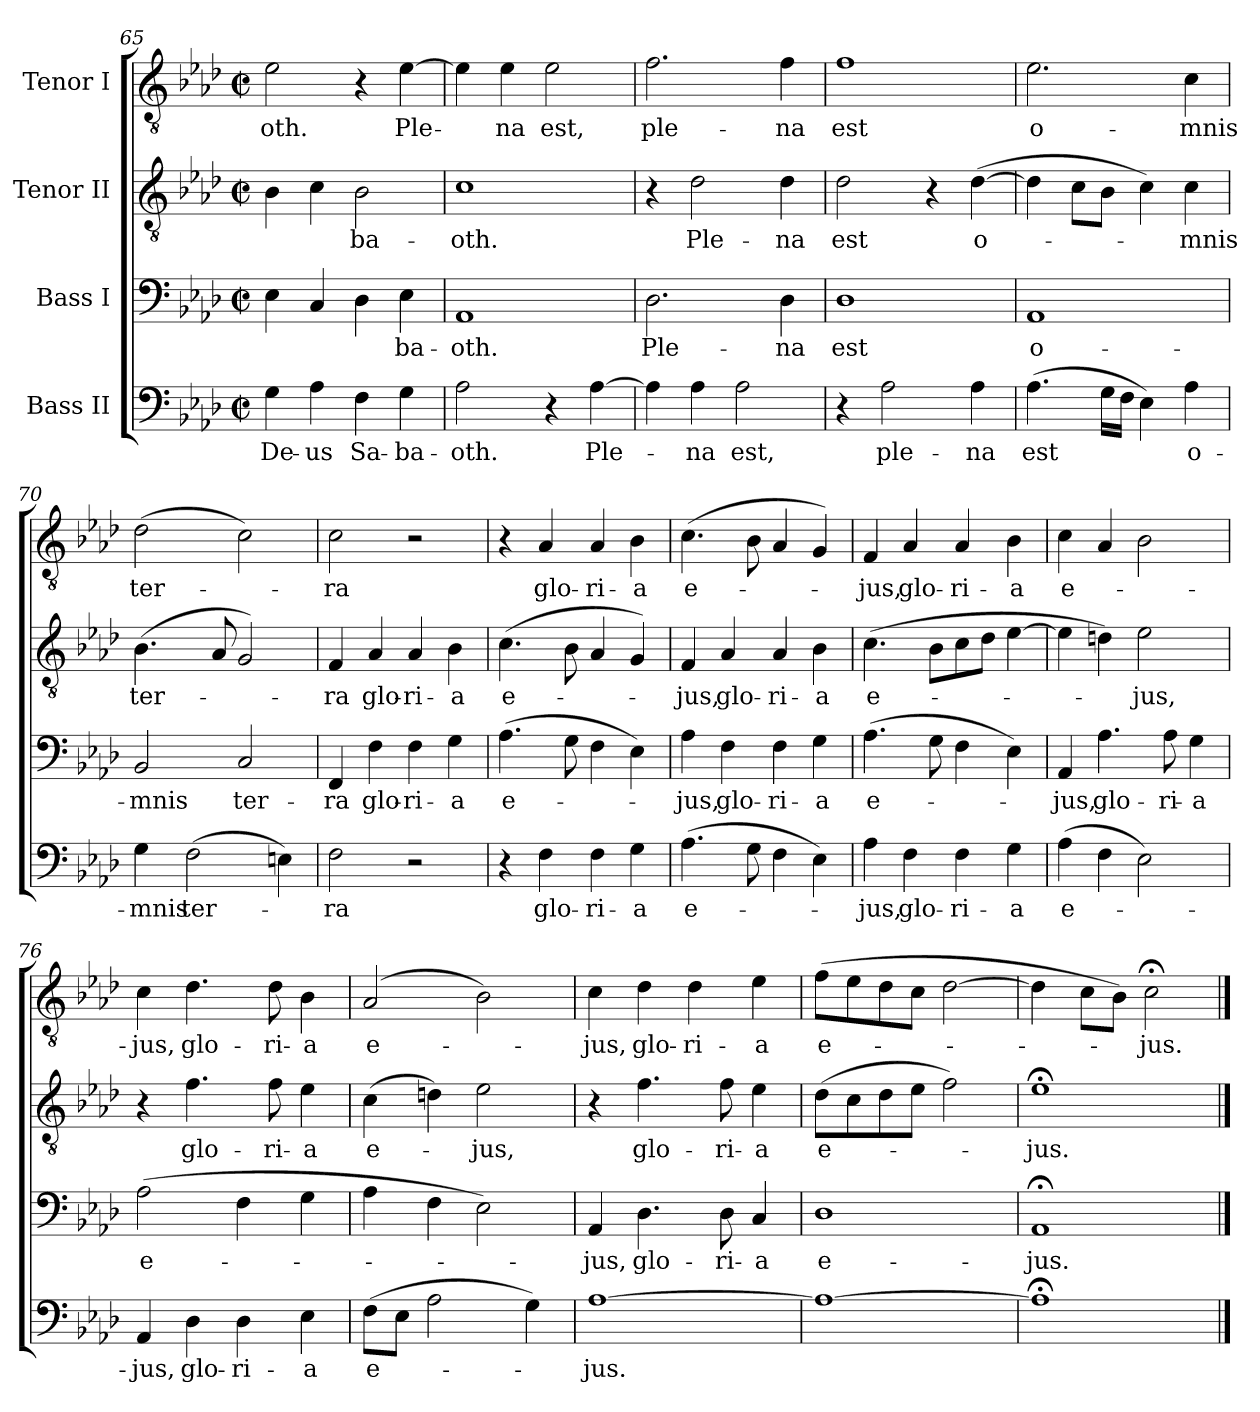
**kern	**text	**kern	**text	**kern	**text	**kern	**text
*part4	*part4	*part3	*part3	*part2	*part2	*part1	*part1
*staff4	*staff4	*staff3	*staff3	*staff2	*staff2	*staff1	*staff1
*I"Bass II	*	*I"Bass I	*	*I"Tenor II	*	*I"Tenor I	*
*clefF4	*	*clefF4	*	*clefGv2	*	*clefGv2	*
*k[b-e-a-d-]	*	*k[b-e-a-d-]	*	*k[b-e-a-d-]	*	*k[b-e-a-d-]	*
*A-:	*	*A-:	*	*A-:	*	*A-:	*
*M2/2	*	*M2/2	*	*M2/2	*	*M2/2	*
*met(c|)	*	*met(c|)	*	*met(c|)	*	*met(c|)	*
=65	=65	=65	=65	=65	=65	=65	=65
4G\	De-	4E-\	.	4B-\	.	2e-\	-oth.
4A-\	-us	4C/	.	4c\	.	.	.
4F\	Sa-	4D-\	.	2B-\	-ba-	4r	.
4G\	-ba-	4E-\	-ba-	.	.	[4e-\	Ple-
!!LO:LB:g=z
=66	=66	=66	=66	=66	=66	=66	=66
2A-\	-oth.	1AA-	-oth.	1c	-oth.	4e-\]	-­
.	.	.	.	.	.	4e-\	na
4r	.	.	.	.	.	2e-\	est,
[4A-\	Ple-	.	.	.	.	.	.
=67	=67	=67	=67	=67	=67	=67	=67
4A-\]	.	2.D-\	Ple-	4r	.	2.f\	ple-
4A-\	-na	.	.	2d-\	Ple-	.	.
2A-\	est,	.	.	.	.	.	.
.	.	4D-\	-na	4d-\	-na	4f\	-na
=68	=68	=68	=68	=68	=68	=68	=68
4r	.	1D-	est	2d-\	est	1f	est
2A-\	ple-	.	.	.	.	.	.
.	.	.	.	4r	.	.	.
4A-\	-na	.	.	([4d-\	o-	.	.
=69	=69	=69	=69	=69	=69	=69	=69
(4.A-\	est	1AA-	o-	4d-\]	.	2.e-\	o-
.	.	.	.	8c\L	.	.	.
16G\LL	.	.	.	8B-\J	.	.	.
16F\JJ	.	.	.	.	.	.	.
4E-\)	.	.	.	4c\)	.	.	.
4A-\	o-	.	.	4c\	-mnis	4c\	-mnis
=70	=70	=70	=70	=70	=70	=70	=70
4G\	-mnis	2BB-/	-mnis	(4.B-\	ter-	(2d-\	ter-
(2F\	ter-	.	.	.	.	.	.
.	.	.	.	8A-/	.	.	.
.	.	2C/	ter-	2G/)	.	2c\)	.
4En\)	.	.	.	.	.	.	.
!!LO:PB:g=z
=71	=71	=71	=71	=71	=71	=71	=71
2F\	-ra	4FF/	-ra	4F/	-ra	2c\	-ra
.	.	4F\	glo-	4A-/	glo-	.	.
2r	.	4F\	-ri-	4A-/	-ri-	2r	.
.	.	4G\	-a	4B-\	-a	.	.
=72	=72	=72	=72	=72	=72	=72	=72
4r	.	(4.A-\	e-	(4.c\	e-	4r	.
4F\	glo-	.	.	.	.	4A-/	glo-
.	.	8G\	.	8B-\	.	.	.
4F\	-ri-	4F\	.	4A-/	.	4A-/	-ri-
4G\	-a	4E-\)	.	4G/)	.	4B-\	-a
=73	=73	=73	=73	=73	=73	=73	=73
(4.A-\	e-	4A-\	-jus,	4F/	-jus,	(4.c\	e-
.	.	4F\	glo-	4A-/	glo-	.	.
8G\	.	.	.	.	.	8B-\	.
4F\	.	4F\	-ri-	4A-/	-ri-	4A-/	.
4E-\)	.	4G\	-a	4B-\	-a	4G/)	.
=74	=74	=74	=74	=74	=74	=74	=74
4A-\	-jus,	(4.A-\	e-	(4.c\	e-	4F/	-jus,
4F\	glo-	.	.	.	.	4A-/	glo-
.	.	8G\	.	8B-\L	.	.	.
4F\	-ri-	4F\	.	8c\	.	4A-/	-ri-
.	.	.	.	8d-\J	.	.	.
4G\	-a	4E-\)	.	[4e-\	.	4B-\	-a
=75	=75	=75	=75	=75	=75	=75	=75
(4A-\	e-	4AA-/	-jus,	4e-\]	.	4c\	e-
4F\	.	4.A-\	glo-	4dn\)	.	4A-/	.
2E-\)	.	.	.	2e-\	-jus,	2B-\	.
.	.	8A-\	-ri-	.	.	.	.
.	.	4G\	-a	.	.	.	.
!!LO:LB:g=z
=76	=76	=76	=76	=76	=76	=76	=76
4AA-/	-jus,	(2A-\	e-	4r	.	4c\	-jus,
4D-\	glo-	.	.	4.f\	glo-	4.d-\	glo-
4D-\	-ri-	4F\	.	.	.	.	.
.	.	.	.	8f\	-ri-	8d-\	-ri-
4E-\	-a	4G\	.	4e-\	-a	4B-\	-a
=77	=77	=77	=77	=77	=77	=77	=77
(8F\L	e-	4A-\	.	(4c\	e-	(2A-/	e-
8E-\J	.	.	.	.	.	.	.
2A-\	.	4F\	.	4dn\)	.	.	.
.	.	2E-\)	.	2e-\	-jus,	2B-\)	.
4G\)	.	.	.	.	.	.	.
=78	=78	=78	=78	=78	=78	=78	=78
[1A-	-jus.	4AA-/	-jus,	4r	.	4c\	-jus,
.	.	4.D-\	glo-	4.f\	glo-	4d-\	glo-
.	.	.	.	.	.	4d-\	-ri-
.	.	8D-\	-ri-	8f\	-ri-	.	.
.	.	4C/	-a	4e-\	-a	4e-\	-a
=79	=79	=79	=79	=79	=79	=79	=79
1A-_	.	1D-	e-	(8d-\L	e-	(8f\L	e-
.	.	.	.	8c\	.	8e-\	.
.	.	.	.	8d-\	.	8d-\	.
.	.	.	.	8e-\J	.	8c\J	.
.	.	.	.	2f\)	.	[2d-\	.
=80	=80	=80	=80	=80	=80	=80	=80
1A-;<]	.	1AA-;<	-jus.	1e-;<	-jus.	4d-\]	.
.	.	.	.	.	.	8c\L	.
.	.	.	.	.	.	8B-\J)	.
.	.	.	.	.	.	2c;<\	-jus.
==	==	==	==	==	==	==	==
*-	*-	*-	*-	*-	*-	*-	*-
